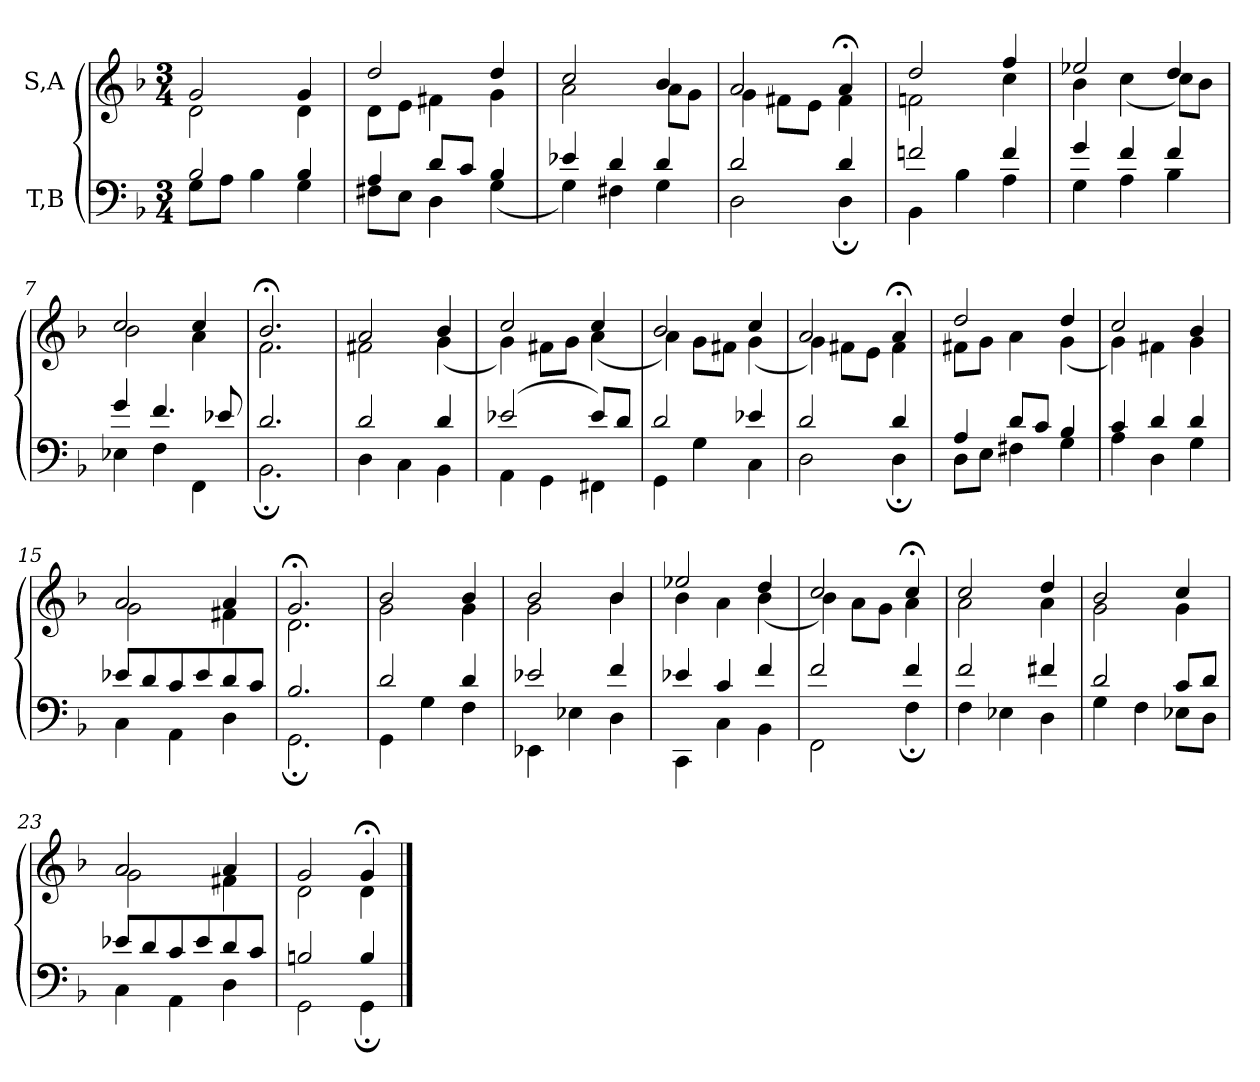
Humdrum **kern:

**kern	**kern
*part2	*part1
*staff2	*staff1
*I"T,B	*I"S,A
*clefF4	*clefG2
*k[b-]	*k[b-]
*M3/4	*M3/4
=1	=1
*^	*^
2B-	8GL	2g	2d
.	8AJ	.	.
.	4B-	.	.
4B-	4G	4g	4d
=2	=2	=2	=2
4A	8F#XL	2dd	8dL
.	8EJ	.	8eJ
8dL	4D	.	4f#X
8cJ	.	.	.
4B-	(<4G	4dd	4g
=3	=3	=3	=3
4e-X	4G)	2cc	2a
4d	4F#X	.	.
4d	4G	4b-	8aL
.	.	.	8gJ
=4	=4	=4	=4
2d	2D	2a	4g
.	.	.	8f#XL
.	.	.	8eJ
4d	4D;	4a;<	4f#
=5	=5	=5	=5
2fn	4BB-	2dd	2fn
.	4B-	.	.
4f	4A	4ff	4cc
=6	=6	=6	=6
4g	4G	2ee-X	4b-
4f	4A	.	(<4cc
4f	4B-	4dd	8ccL)
.	.	.	8b-J
=7	=7	=7	=7
4g	4E-X	2cc	2b-
4.f	4F	.	.
.	4FF	4cc	4a
8e-X	.	.	.
=8	=8	=8	=8
2.d	2.BB-;	2.b-;<	2.f
=9	=9	=9	=9
2d	4D	2a	2f#X
.	4C	.	.
4d	4BB-	4b-	(<4g
=10	=10	=10	=10
(>2e-X	4AA	2cc	4g)
.	4GG	.	8f#XL
.	.	.	8gJ
8e-L)	4FF#X	4cc	(<4a
8dJ	.	.	.
=11	=11	=11	=11
2d	4GG	2b-	4a)
.	4G	.	8gL
.	.	.	8f#XJ
4e-X	4C	4cc	(<4g
=12	=12	=12	=12
2d	2D	2a	4g)
.	.	.	8f#XL
.	.	.	8eJ
4d	4D;	4a;<	4f#
=13	=13	=13	=13
4A	8DL	2dd	8f#XL
.	8EJ	.	8gJ
8dL	4F#X	.	4a
8cJ	.	.	.
4B-	4G	4dd	(<4g
=14	=14	=14	=14
4c	4A	2cc	4g)
4d	4D	.	4f#X
4d	4G	4b-	4g
=15	=15	=15	=15
8e-XL	4C	2a	2g
8d	.	.	.
8c	4AA	.	.
8e-	.	.	.
8d	4D	4a	4f#X
8cJ	.	.	.
=16	=16	=16	=16
2.B-	2.GG;	2.g;<	2.d
=17	=17	=17	=17
2d	4GG	2b-	2g
.	4G	.	.
4d	4F	4b-	4g
=18	=18	=18	=18
2e-X	4EE-X	2b-	2g
.	4E-X	.	.
4f	4D	4b-	4b-
=19	=19	=19	=19
4e-X	4CC	2ee-X	4b-
4c	4C	.	4a
4f	4BB-	4dd	(<4b-
=20	=20	=20	=20
2f	2FF	2cc	4b-)
.	.	.	8aL
.	.	.	8gJ
4f	4F;	4cc;<	4a
=21	=21	=21	=21
2f	4F	2cc	2a
.	4E-X	.	.
4f#X	4D	4dd	4a
=22	=22	=22	=22
2d	4G	2b-	2g
.	4F	.	.
8cL	8E-XL	4cc	4g
8dJ	8DJ	.	.
=23	=23	=23	=23
8e-XL	4C	2a	2g
8d	.	.	.
8c	4AA	.	.
8e-	.	.	.
8d	4D	4a	4f#X
8cJ	.	.	.
=24	=24	=24	=24
2Bn	2GG	2g	2d
4B	4GG;	4g;<	4d
*v	*v	*	*
*	*v	*v
==	==
*-	*-
